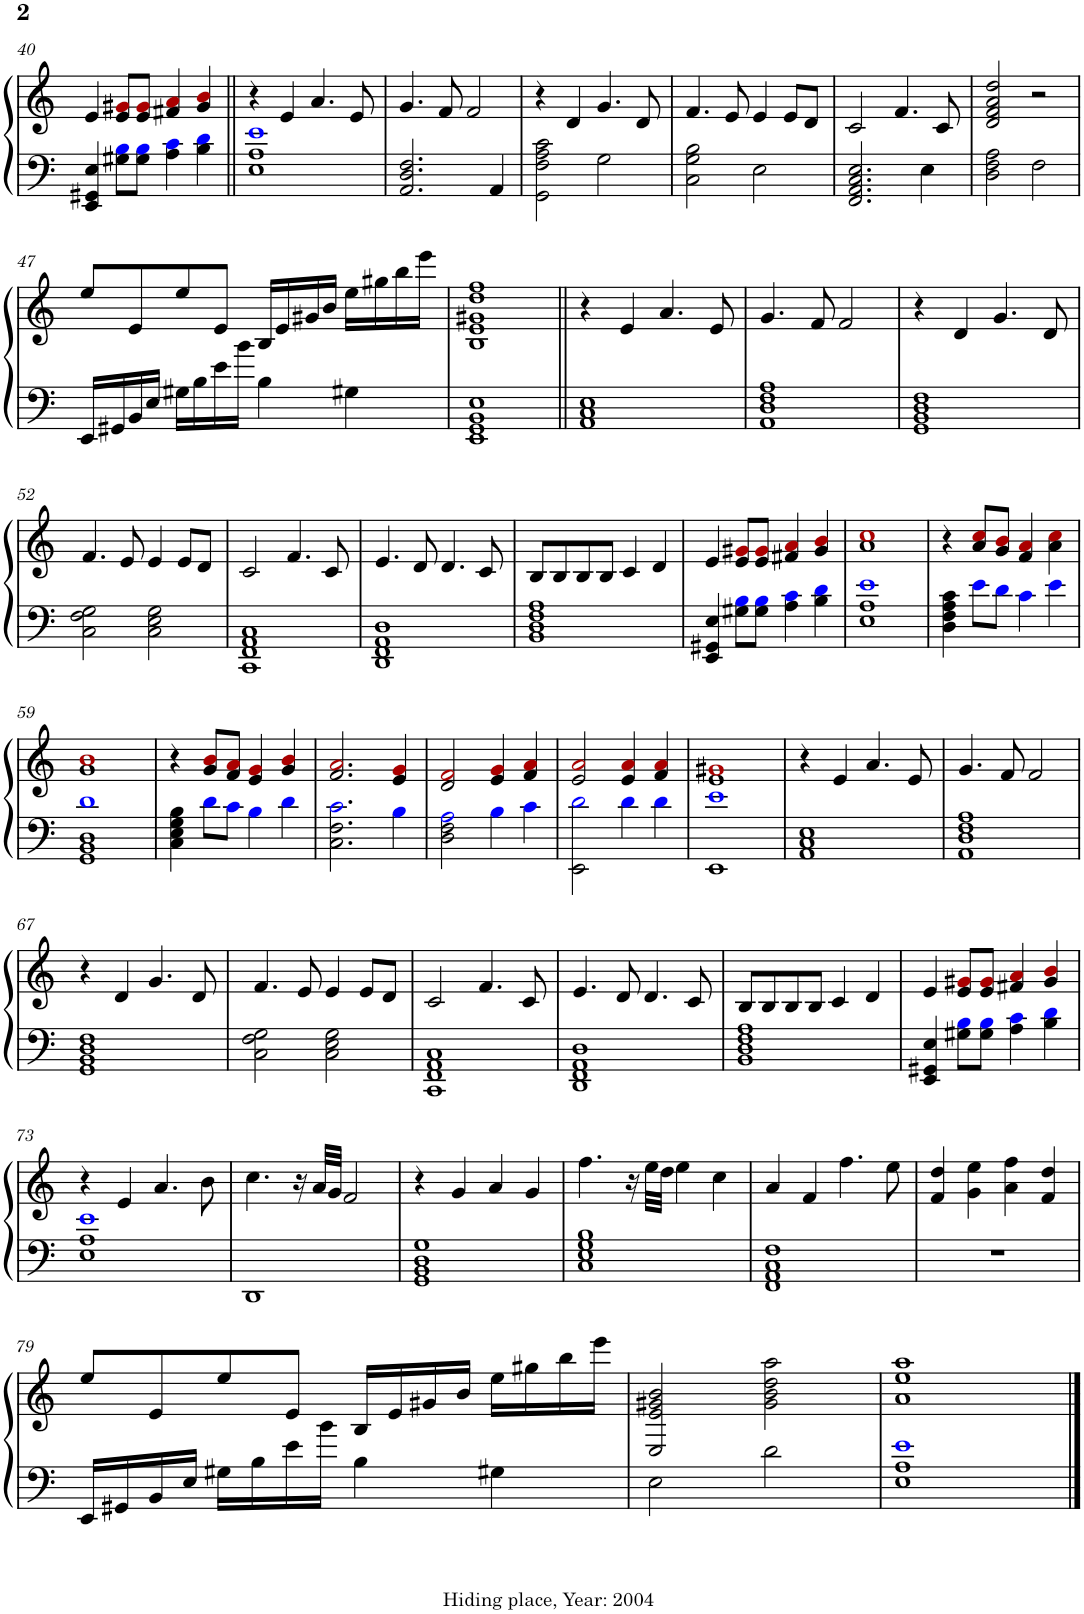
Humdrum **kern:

**kern	**kern
*part1	*part1
*staff2	*staff1
*I"Piano	*
*I'Pno.	*
!!LO:PB:g=z
*clefF4	*clefG2
*k[]	*k[]
*M4/4	*M4/4
=40	=40
4EE/ 4GG#X/ 4E/	4e/
8G#X\ 8Bi\L	8e/ 8g#Xj/L
8G#\ 8Bi\J	8e/ 8g#j/J
4A\ 4ci\	4f#X/ 4aj/
4B\ 4di\	4g#/ 4bj/
=41||	=41||
1E 1A 1ei	4r
.	4e/
.	4.a/
.	8e/
=42	=42
2.AA/ 2.D/ 2.F/	4.g/
.	8f/
.	2f/
4AA/	.
=43	=43
2GG\ 2F\ 2A\ 2c\	4r
.	4d/
2G\	4.g/
.	8d/
=44	=44
2C\ 2G\ 2B\	4.f/
.	8e/
2E\	4e/
.	8e/L
.	8d/J
=45	=45
2.FF/ 2.AA/ 2.C/ 2.E/	2c/
.	4.f/
4E\	.
.	8c/
=46	=46
2D\ 2F\ 2A\	2d/ 2f/ 2a/ 2dd/
2F\	2r
!!LO:LB:g=z
=47	=47
16EE/LL	8ee/L
16GG#X/	.
16BB/	8e/
16E/JJ	.
16G#X\LL	8ee/
16B\	.
16e\	8e/J
16b\JJ	.
4B\	16B/LL
.	16e/
.	16g#X/
.	16b/JJ
4G#X\	16ee\LL
.	16gg#X\
.	16bb\
.	16eee\JJ
=48	=48
1EE 1GG 1BB 1E	1B 1e 1g#X 1dd 1ff
=49||	=49||
1AA 1C 1E	4r
.	4e/
.	4.a/
.	8e/
=50	=50
1AA 1D 1F 1A	4.g/
.	8f/
.	2f/
=51	=51
1GG 1BB 1D 1F	4r
.	4d/
.	4.g/
.	8d/
!!LO:LB:g=z
=52	=52
2C\ 2F\ 2G\	4.f/
.	8e/
2C\ 2E\ 2G\	4e/
.	8e/L
.	8d/J
=53	=53
1CC 1FF 1AA 1C	2c/
.	4.f/
.	8c/
=54	=54
1DD 1FF 1AA 1D	4.e/
.	8d/
.	4.d/
.	8c/
=55	=55
1BB 1D 1F 1A	8B/L
.	8B/
.	8B/
.	8B/J
.	4c/
.	4d/
=56	=56
4EE/ 4GG#X/ 4E/	4e/
8G#X\ 8Bi\L	8e/ 8g#Xj/L
8G#\ 8Bi\J	8e/ 8g#j/J
4A\ 4ci\	4f#X/ 4aj/
4B\ 4di\	4g#/ 4bj/
=57	=57
1E 1A 1ei	1a 1ccj
=58	=58
4D\ 4F\ 4A\ 4c\	4r
8ei\L	8a/ 8ccj/L
8di\J	8g/ 8bj/J
4ci\	4f/ 4aj/
4ei\	4a\ 4ccj\
!!LO:LB:g=z
=59	=59
1GG 1BB 1D 1di	1g 1bj
=60	=60
4C\ 4E\ 4G\ 4B\	4r
8di\L	8g/ 8bj/L
8ci\J	8f/ 8aj/J
4Bi\	4e/ 4gj/
4di\	4g/ 4bj/
=61	=61
2.C\ 2.F\ 2.ci\	2.f/ 2.aj/
4Bi\	4e/ 4gj/
=62	=62
2D\ 2F\ 2Ai\	2d/ 2fj/
4Bi\	4e/ 4gj/
4ci\	4f/ 4aj/
=63	=63
2EE\ 2di\	2e/ 2aj/
4di\	4e/ 4aj/
4di\	4f/ 4aj/
=64	=64
1EE 1ei	1e 1g#Xj
=65	=65
1AA 1C 1E	4r
.	4e/
.	4.a/
.	8e/
=66	=66
1AA 1D 1F 1A	4.g/
.	8f/
.	2f/
!!LO:LB:g=z
=67	=67
1GG 1BB 1D 1F	4r
.	4d/
.	4.g/
.	8d/
=68	=68
2C\ 2F\ 2G\	4.f/
.	8e/
2C\ 2E\ 2G\	4e/
.	8e/L
.	8d/J
=69	=69
1CC 1FF 1AA 1C	2c/
.	4.f/
.	8c/
=70	=70
1DD 1FF 1AA 1D	4.e/
.	8d/
.	4.d/
.	8c/
=71	=71
1BB 1D 1F 1A	8B/L
.	8B/
.	8B/
.	8B/J
.	4c/
.	4d/
=72	=72
4EE/ 4GG#X/ 4E/	4e/
8G#X\ 8Bi\L	8e/ 8g#Xj/L
8G#\ 8Bi\J	8e/ 8g#j/J
4A\ 4ci\	4f#X/ 4aj/
4B\ 4di\	4g#/ 4bj/
!!LO:LB:g=z
=73	=73
1E 1A 1ei	4r
.	4e/
.	4.a/
.	8b\
=74	=74
1DD	4.cc\
.	16r
.	32a/LLL
.	32g/JJJ
.	2f/
=75	=75
1GG 1BB 1D 1G	4r
.	4g/
.	4a/
.	4g/
=76	=76
1C 1E 1G 1B	4.ff\
.	16r
.	32ee\LLL
.	32dd\JJJ
.	4ee\
.	4cc\
=77	=77
1FF 1AA 1C 1F	4a/
.	4f/
.	4.ff\
.	8ee\
=78	=78
1r	4f/ 4dd/
.	4g\ 4ee\
.	4a\ 4ff\
.	4f/ 4dd/
!!LO:LB:g=z
=79	=79
16EE/LL	8ee/L
16GG#X/	.
16BB/	8e/
16E/JJ	.
16G#X\LL	8ee/
16B\	.
16e\	8e/J
16b\JJ	.
4B\	16B/LL
.	16e/
.	16g#X/
.	16b/JJ
4G#X\	16ee\LL
.	16gg#X\
.	16bb\
.	16eee\JJ
=80	=80
2E\	2E/ 2e/ 2g#X/ 2b/
2d\	2g#\ 2b\ 2dd\ 2aa\
=81	=81
1E 1A 1ei	1a 1ee 1aa
==	==
*-	*-
